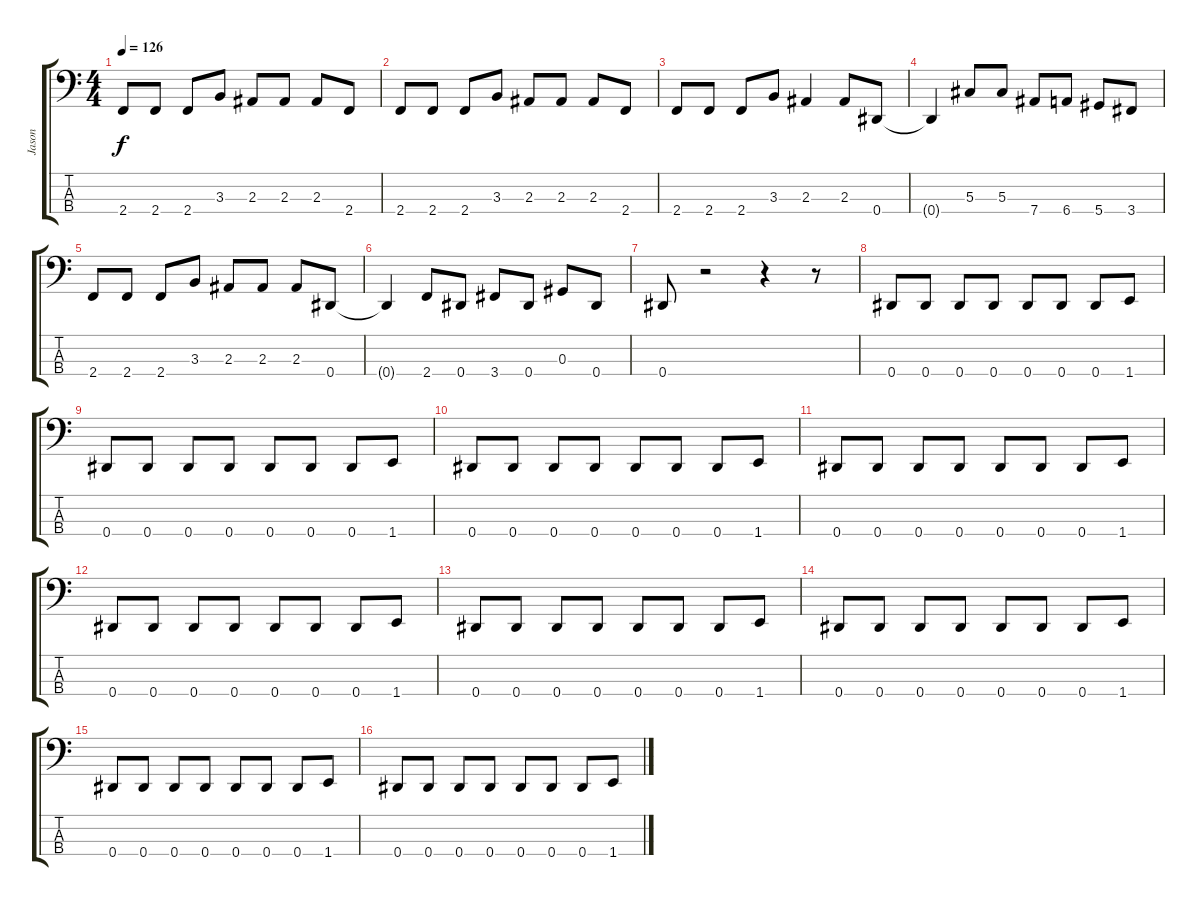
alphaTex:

\track ("Jason" "Jason") {instrument electricbasspick}
\staff {score tabs}
\tuning (Gb2 Db2 Ab1 Eb1) {hide}
\ts (4 4)
\tempo 126
\clef f4
\ks c
2.4.8{dy f} 2.4.8 2.4.8 3.3.8 2.3.8 2.3.8 2.3.8 2.4.8 |
2.4.8 2.4.8 2.4.8 3.3.8 2.3.8 2.3.8 2.3.8 2.4.8 |
2.4.8 2.4.8 2.4.8 3.3.8 2.3.4 2.3.8 0.4.8 |
0.4{t}.4 5.3.8 5.3.8 7.4.8 6.4.8 5.4.8 3.4.8 |
2.4.8 2.4.8 2.4.8 3.3.8 2.3.8 2.3.8 2.3.8 0.4.8 |
0.4{t}.4 2.4.8 0.4.8 3.4.8 0.4.8 0.3.8 0.4.8 |
0.4.8 r.2 r.4 r.8 |
0.4.8 0.4.8 0.4.8 0.4.8 0.4.8 0.4.8 0.4.8 1.4.8 |
0.4.8 0.4.8 0.4.8 0.4.8 0.4.8 0.4.8 0.4.8 1.4.8 |
0.4.8 0.4.8 0.4.8 0.4.8 0.4.8 0.4.8 0.4.8 1.4.8 |
0.4.8 0.4.8 0.4.8 0.4.8 0.4.8 0.4.8 0.4.8 1.4.8 |
0.4.8 0.4.8 0.4.8 0.4.8 0.4.8 0.4.8 0.4.8 1.4.8 |
0.4.8 0.4.8 0.4.8 0.4.8 0.4.8 0.4.8 0.4.8 1.4.8 |
0.4.8 0.4.8 0.4.8 0.4.8 0.4.8 0.4.8 0.4.8 1.4.8 |
0.4.8 0.4.8 0.4.8 0.4.8 0.4.8 0.4.8 0.4.8 1.4.8 |
0.4.8 0.4.8 0.4.8 0.4.8 0.4.8 0.4.8 0.4.8 1.4.8
